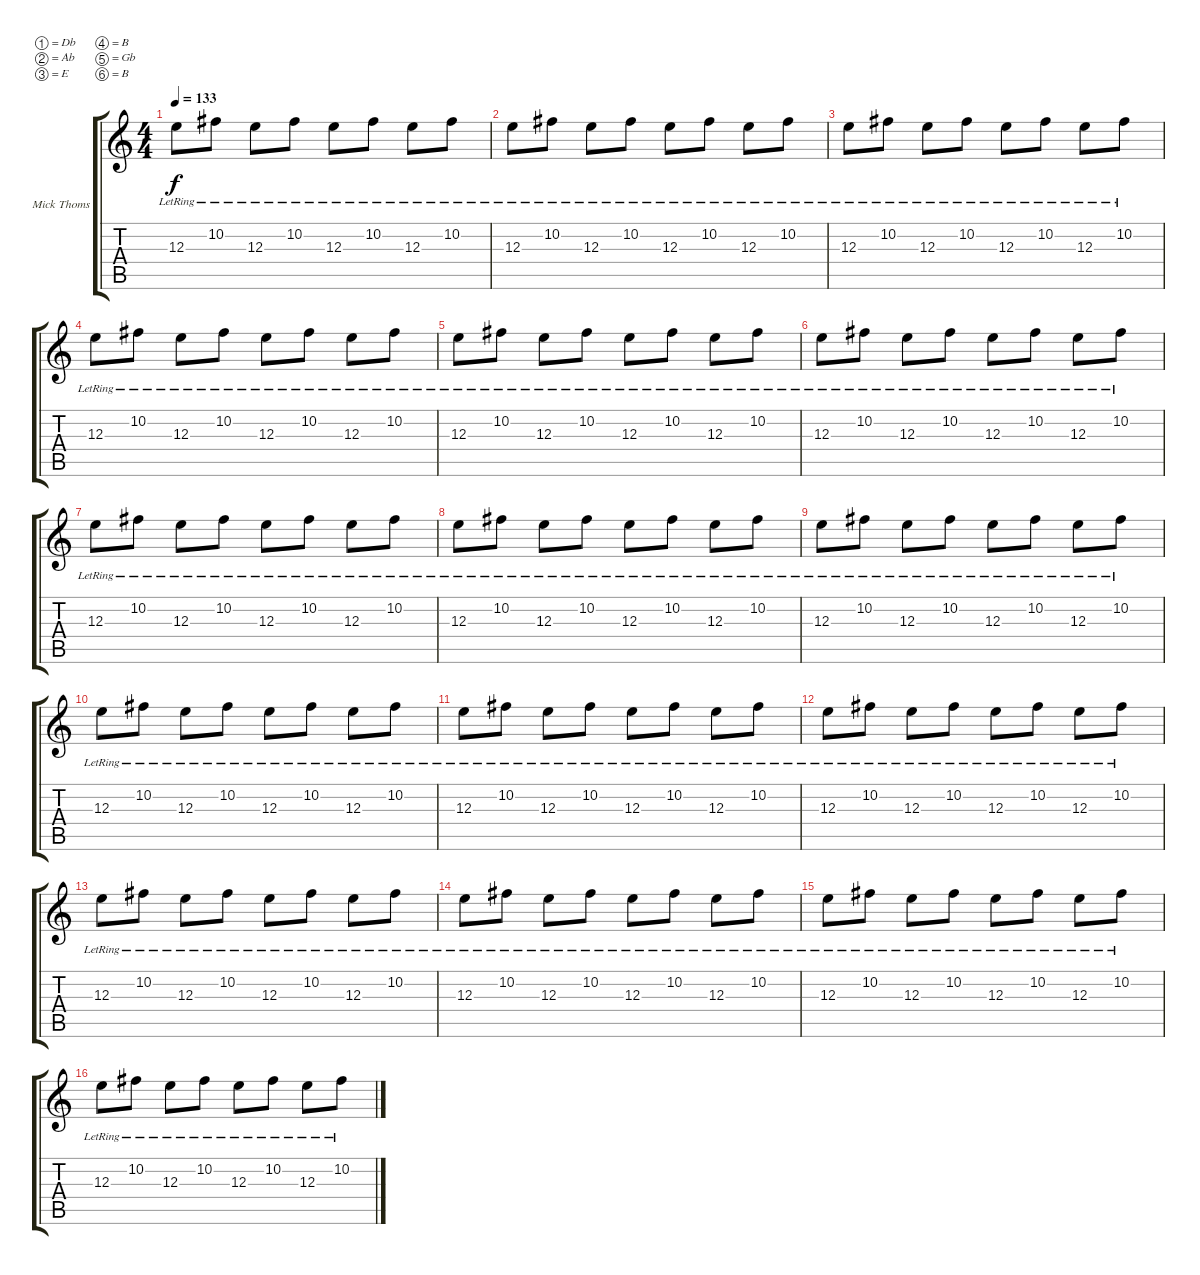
\bracketExtendMode groupsimilarinstruments
\firstSystemTrackNameOrientation horizontal
\otherSystemsTrackNameOrientation horizontal
\track ("Mick Thomson Interlude" "Mick Thoms") {instrument overdrivenguitar}
\staff {score tabs}
\tuning (Db4 Ab3 E3 B2 Gb2 B1)
\ts (4 4)
\tempo 133
\clef g2
\ks c
12.3{lr}.8{dy f} 10.2{lr}.8 12.3{lr}.8 10.2{lr}.8 12.3{lr}.8 10.2{lr}.8 12.3{lr}.8 10.2{lr}.8 |
12.3{lr}.8 10.2{lr}.8 12.3{lr}.8 10.2{lr}.8 12.3{lr}.8 10.2{lr}.8 12.3{lr}.8 10.2{lr}.8 |
12.3{lr}.8 10.2{lr}.8 12.3{lr}.8 10.2{lr}.8 12.3{lr}.8 10.2{lr}.8 12.3{lr}.8 10.2{lr}.8 |
12.3{lr}.8 10.2{lr}.8 12.3{lr}.8 10.2{lr}.8 12.3{lr}.8 10.2{lr}.8 12.3{lr}.8 10.2{lr}.8 |
12.3{lr}.8 10.2{lr}.8 12.3{lr}.8 10.2{lr}.8 12.3{lr}.8 10.2{lr}.8 12.3{lr}.8 10.2{lr}.8 |
12.3{lr}.8 10.2{lr}.8 12.3{lr}.8 10.2{lr}.8 12.3{lr}.8 10.2{lr}.8 12.3{lr}.8 10.2{lr}.8 |
12.3{lr}.8 10.2{lr}.8 12.3{lr}.8 10.2{lr}.8 12.3{lr}.8 10.2{lr}.8 12.3{lr}.8 10.2{lr}.8 |
12.3{lr}.8 10.2{lr}.8 12.3{lr}.8 10.2{lr}.8 12.3{lr}.8 10.2{lr}.8 12.3{lr}.8 10.2{lr}.8 |
12.3{lr}.8 10.2{lr}.8 12.3{lr}.8 10.2{lr}.8 12.3{lr}.8 10.2{lr}.8 12.3{lr}.8 10.2{lr}.8 |
12.3{lr}.8 10.2{lr}.8 12.3{lr}.8 10.2{lr}.8 12.3{lr}.8 10.2{lr}.8 12.3{lr}.8 10.2{lr}.8 |
12.3{lr}.8 10.2{lr}.8 12.3{lr}.8 10.2{lr}.8 12.3{lr}.8 10.2{lr}.8 12.3{lr}.8 10.2{lr}.8 |
12.3{lr}.8 10.2{lr}.8 12.3{lr}.8 10.2{lr}.8 12.3{lr}.8 10.2{lr}.8 12.3{lr}.8 10.2{lr}.8 |
12.3{lr}.8 10.2{lr}.8 12.3{lr}.8 10.2{lr}.8 12.3{lr}.8 10.2{lr}.8 12.3{lr}.8 10.2{lr}.8 |
12.3{lr}.8 10.2{lr}.8 12.3{lr}.8 10.2{lr}.8 12.3{lr}.8 10.2{lr}.8 12.3{lr}.8 10.2{lr}.8 |
12.3{lr}.8 10.2{lr}.8 12.3{lr}.8 10.2{lr}.8 12.3{lr}.8 10.2{lr}.8 12.3{lr}.8 10.2{lr}.8 |
12.3{lr}.8 10.2{lr}.8 12.3{lr}.8 10.2{lr}.8 12.3{lr}.8 10.2{lr}.8 12.3{lr}.8 10.2{lr}.8
